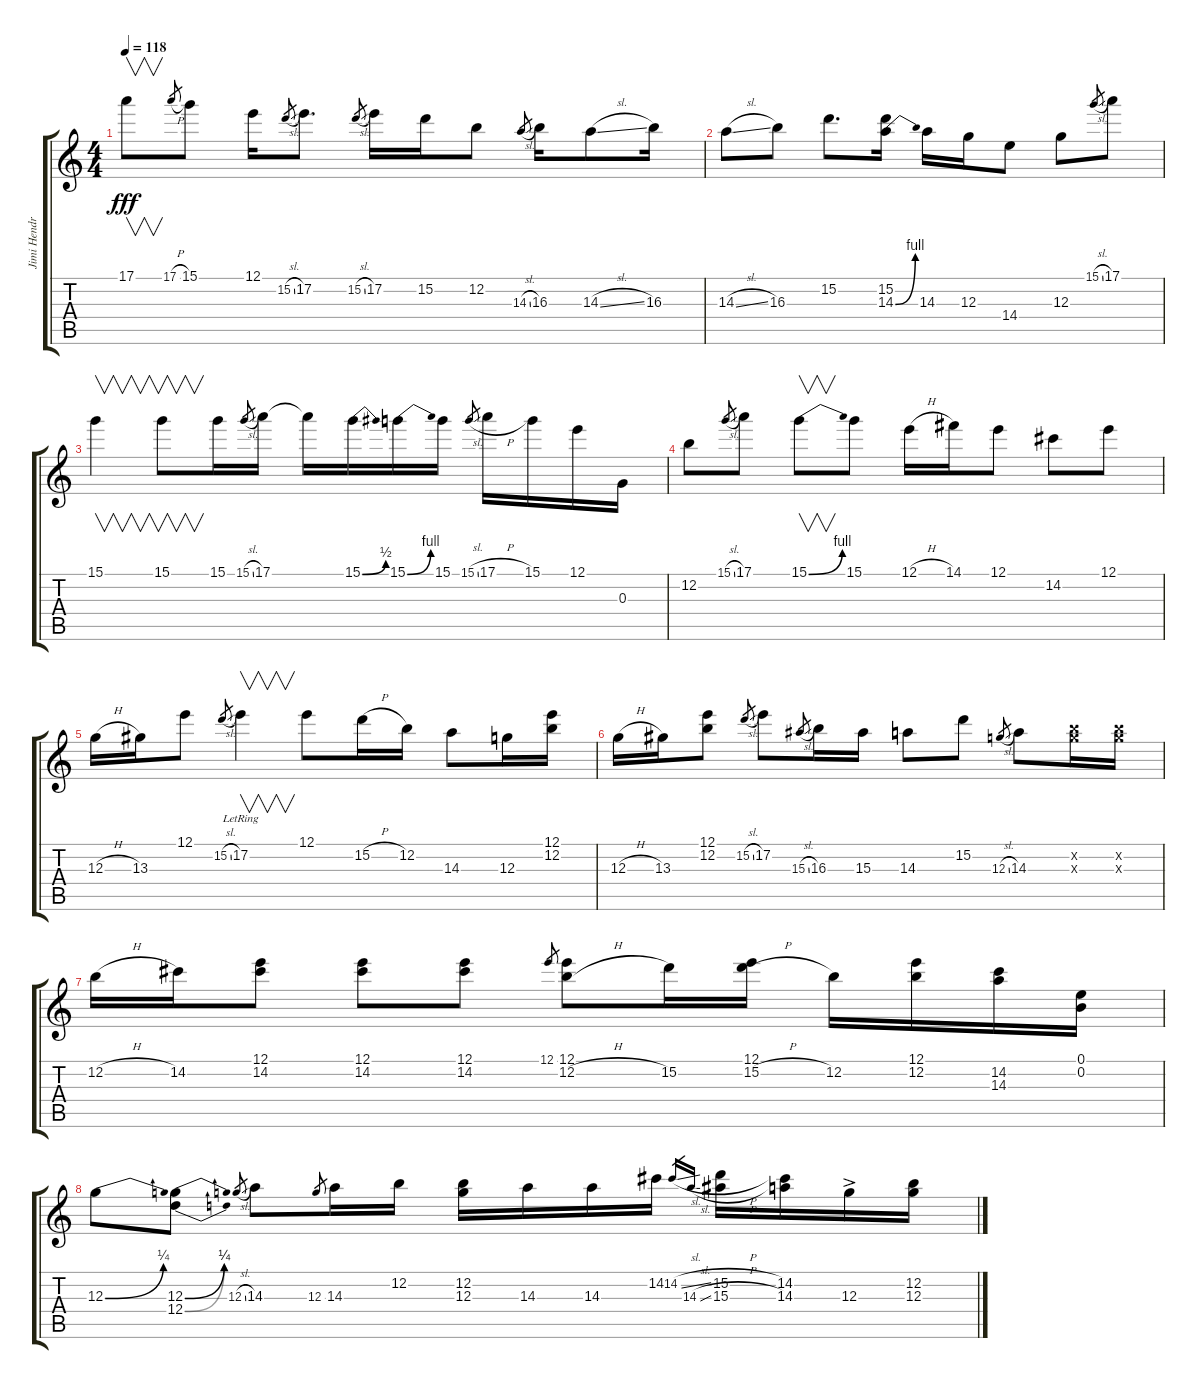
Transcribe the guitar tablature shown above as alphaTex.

\track ("Jimi Hendrix-Guitar" "Jimi Hendr") {instrument acousticguitarsteel}
\staff {score tabs}
\tuning (E4 B3 G3 D3 A2 E2) {hide}
\ts (4 4)
\tempo 118
\clef g2
\ks c
17.1.8{v dy fff} 17.1{h}.8{gr} 15.1.8 12.1.16 15.2{sl}.8{gr} 17.2.8{d} 15.2{sl}.8{gr} 17.2.16 15.2.16 12.2.8 14.3{sl}.8{gr} 16.3.16 14.3{sl}.8 16.3.16 |
14.3{sl}.8 16.3.8 15.2.8{d} (15.2 14.3{be (bend 0 0 60 4)}).16 14.3.16 12.3.16 14.4.8 12.3.8 15.1{sl}.8{gr} 17.1.8 |
15.1.4{v} 15.1.8{v} 15.1.16 15.1{sl}.8{gr} 17.1.16 17.1{t}.16 15.1{be (bend 0 0 60 2)}.16 15.1{be (bend 0 0 60 4)}.16 15.1.16 15.1{sl}.8{gr} 17.1{h}.16 15.1.16 12.1.16 0.3.16 |
12.2.8 15.1{sl}.8{gr} 17.1.8 15.1{be (bend 0 0 60 4)}.8{v} 15.1.8 12.1{h}.16 14.1.16 12.1.8 14.2.8 12.1.8 |
12.3{h}.16 13.3.16 12.1.8 15.2{sl}.8{gr} 17.2{lr}.4{v} 12.1.8 15.2{h}.16 12.2.16 14.3.8 12.3.16 (12.1 12.2).16 |
12.3{h}.16 13.3.16 (12.1 12.2).8 15.2{sl}.8{gr} 17.2.8 15.3{sl}.8{gr} 16.3.16 15.3.16 14.3.8 15.2.8 12.3{sl}.8{gr} 14.3.8 (12.2{x} 12.3{x}).16 (12.2{x} 12.3{x}).16 |
12.2{h}.16 14.2.16 (12.1 14.2).8 (12.1 14.2).8 (12.1 14.2).8 12.1.8{gr} (12.1 12.2{h}).8 15.2.16 (12.1 15.2{h}).16 12.2.16 (12.1 12.2).16 (14.2 14.3).16 (0.1 0.2).16 |
12.3{be (bend 0 0 60 1)}.8 (12.3{be (bend 0 0 60 1)} 12.4{be (bend 0 0 60 1)}).8 12.3{sl}.8{gr} 14.3.8 12.3.8{gr} 14.3.16 12.2.16 (12.2 12.3).16 14.3.16 14.3.16 14.2.16 14.2{sl}.16{gr} 14.3{sl}.16{gr} (15.2{h} 15.3{h}).16 (14.2 14.3).16 12.3{ac}.16 (12.2 12.3).16
